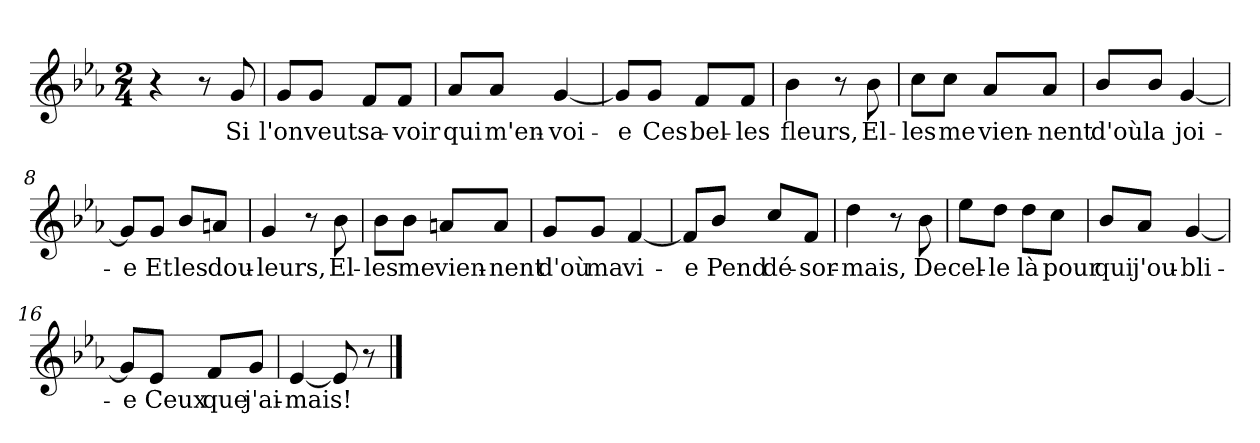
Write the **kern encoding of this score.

**kern	**text
*part1	*part1
*staff1	*staff1
*clefG2	*
*k[b-e-a-]	*
*M2/4	*
=1	=1
4r	.
8r	.
!	!LO:LY:b
8g/	Si
=2	=2
!	!LO:LY:b
8g/L	l'on
!	!LO:LY:b
8g/J	veut
!	!LO:LY:b
8f/L	sa-
!	!LO:LY:b
8f/J	-voir
=3	=3
!	!LO:LY:b
8a-/L	qui
!	!LO:LY:b
8a-/J	m'en-
!	!LO:LY:b
[4g/	-voi-
=4	=4
!	!LO:LY:b
8g/L]	-e
!	!LO:LY:b
8g/J	Ces
!	!LO:LY:b
8f/L	bel-
!	!LO:LY:b
8f/J	-les
=5	=5
!	!LO:LY:b
4b-\	fleurs,
8r	.
!	!LO:LY:b
8b-\	El-
=6	=6
!	!LO:LY:b
8cc\L	-les
!	!LO:LY:b
8cc\J	me
!	!LO:LY:b
8a-/L	vien-
!	!LO:LY:b
8a-/J	-nent
=7	=7
!	!LO:LY:b
8b-/L	d'où
!	!LO:LY:b
8b-/J	la
!	!LO:LY:b
[4g/	joi-
=8	=8
!	!LO:LY:b
8g/L]	-e
!	!LO:LY:b
8g/J	Et
!	!LO:LY:b
8b-/L	les
!	!LO:LY:b
8an/J	dou-
!!LO:LB:g=z
=9	=9
!	!LO:LY:b
4g/	-leurs,
8r	.
!	!LO:LY:b
8b-\	El-
=10	=10
!	!LO:LY:b
8b-\L	-les
!	!LO:LY:b
8b-\J	me
!	!LO:LY:b
8an/L	vien-
!	!LO:LY:b
8a/J	-nent
=11	=11
!	!LO:LY:b
8g/L	d'où
!	!LO:LY:b
8g/J	ma
!	!LO:LY:b
[4f/	vi-
=12	=12
!	!LO:LY:b
8f/L]	-e
!	!LO:LY:b
8b-/J	Pend
!	!LO:LY:b
8cc/L	dé-
!	!LO:LY:b
8f/J	-sor-
=13	=13
!	!LO:LY:b
4dd\	-mais,
8r	.
!	!LO:LY:b
8b-\	De
=14	=14
!	!LO:LY:b
8ee-\L	cel-
!	!LO:LY:b
8dd\J	-le
!	!LO:LY:b
8dd\L	là
!	!LO:LY:b
8cc\J	pour
=15	=15
!	!LO:LY:b
8b-/L	qui
!	!LO:LY:b
8a-/J	j'ou-
!	!LO:LY:b
[4g/	-bli-
=16	=16
!	!LO:LY:b
8g/L]	-e
!	!LO:LY:b
8e-/J	Ceux
!	!LO:LY:b
8f/L	que
!	!LO:LY:b
8g/J	j'ai-
!!LO:LB:g=z
=17	=17
!	!LO:LY:b
[4e-/	-mais!
8e-/]	.
8r	.
==	==
*-	*-
